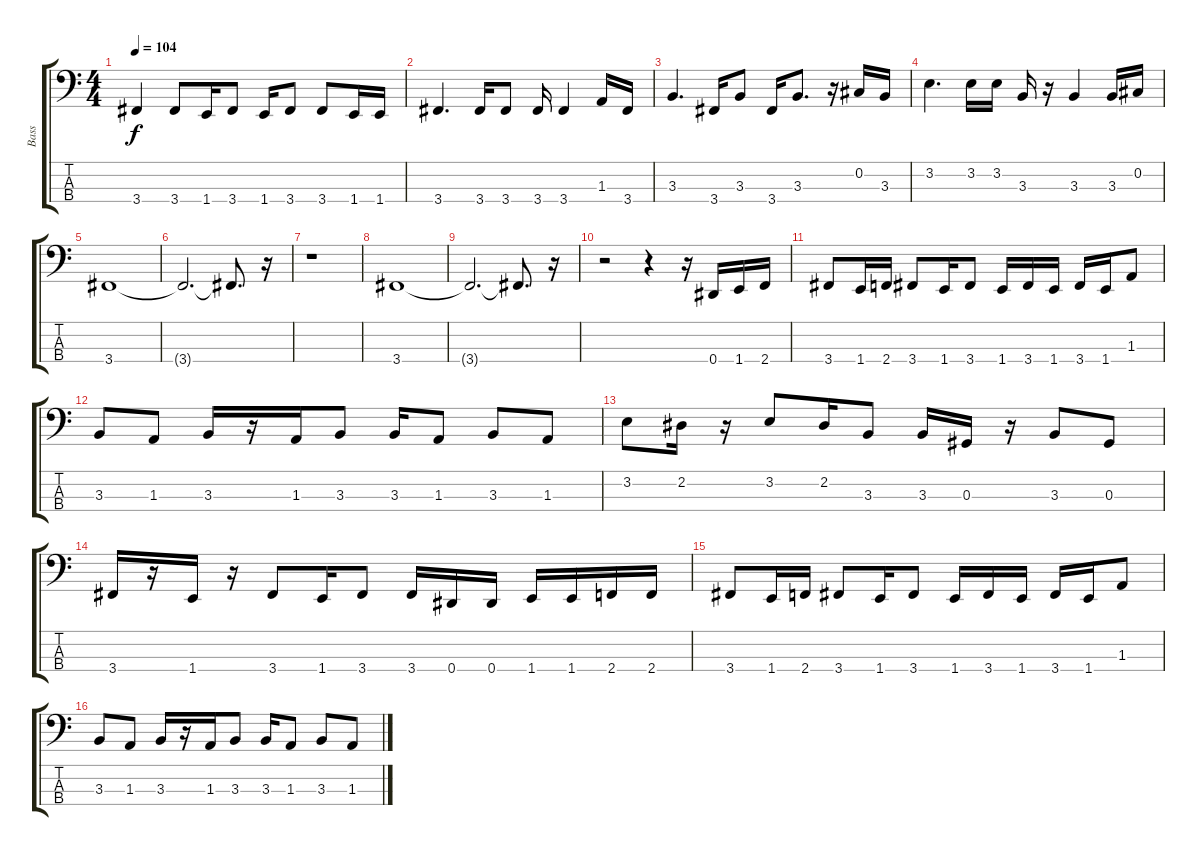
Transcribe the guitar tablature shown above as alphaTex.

\track ("Bass" "Bass") {instrument electricbassfinger}
\staff {score tabs}
\tuning (Gb2 Db2 Ab1 Eb1) {hide}
\ts (4 4)
\tempo 104
\clef f4
\ks c
3.4.4{dy f} 3.4.8 1.4.16 3.4.8 1.4.16 3.4.8 3.4.8 1.4.16 1.4.16 |
3.4.4{d} 3.4.16 3.4.8 3.4.16 3.4.4 1.3.16 3.4.16 |
3.3.4{d} 3.4.16 3.3.8 3.4.16 3.3.8{d} r.16 0.2.16 3.3.16 |
3.2.4{d} 3.2.16 3.2.16 3.3.16 r.16 3.3.4 3.3.16 0.2.16 |
3.4.1 |
3.4{t}.2{d} 3.4{t}.8{d} r.16 |
r.1 |
3.4.1 |
3.4{t}.2{d} 3.4{t}.8{d} r.16 |
r.2 r.4 r.16 0.4.16 1.4.16 2.4.16 |
3.4.8 1.4.16 2.4.16 3.4.8 1.4.16 3.4.8 1.4.16 3.4.16 1.4.16 3.4.16 1.4.16 1.3.8 |
3.3.8 1.3.8 3.3.16 r.16 1.3.16 3.3.8 3.3.16 1.3.8 3.3.8 1.3.8 |
3.2.8 2.2.16 r.16 3.2.8 2.2.16 3.3.8 3.3.16 0.3.16 r.16 3.3.8 0.3.8 |
3.4.16 r.16 1.4.16 r.16 3.4.8 1.4.16 3.4.8 3.4.16 0.4.16 0.4.16 1.4.16 1.4.16 2.4.16 2.4.16 |
3.4.8 1.4.16 2.4.16 3.4.8 1.4.16 3.4.8 1.4.16 3.4.16 1.4.16 3.4.16 1.4.16 1.3.8 |
3.3.8 1.3.8 3.3.16 r.16 1.3.16 3.3.8 3.3.16 1.3.8 3.3.8 1.3.8
